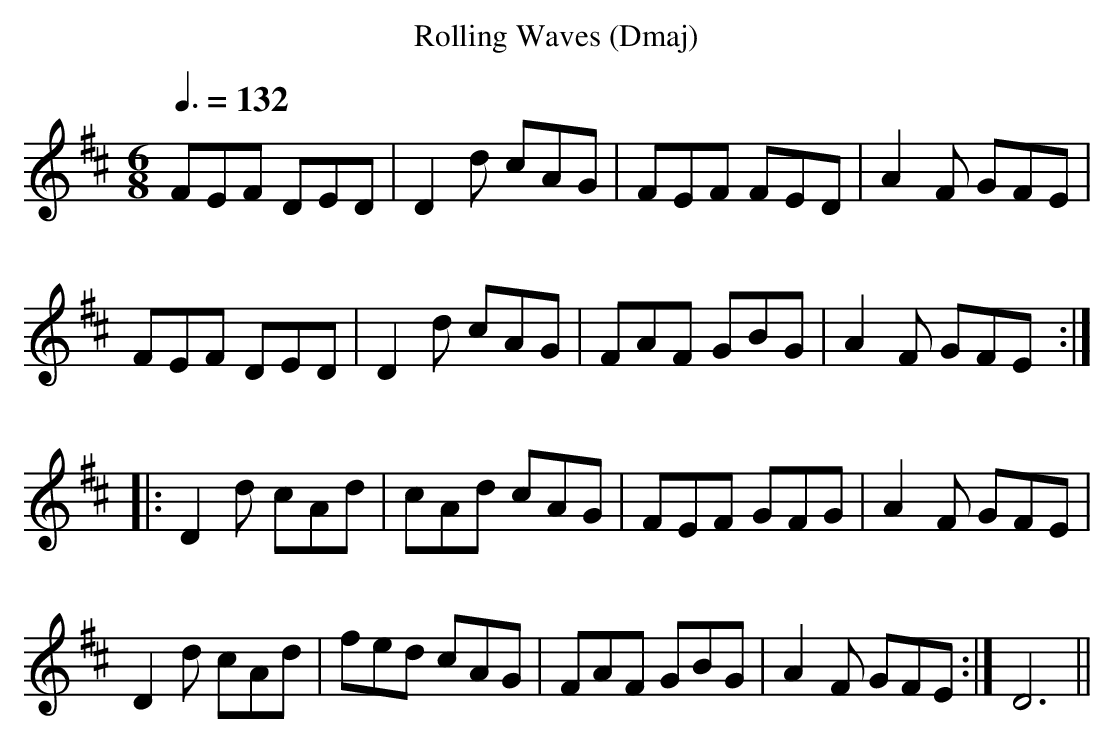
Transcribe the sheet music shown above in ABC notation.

X:1
T:Rolling Waves (Dmaj)
Q:3/8=132
M:6/8
L:1/8
K:Dmaj
FEF DED|D2d cAG|FEF FED|A2F GFE|
FEF DED|D2d cAG|FAF GBG|A2F GFE:|
|:D2d cAd|cAd cAG|FEF GFG|A2F GFE|
D2d cAd|fed cAG|FAF GBG|A2F GFE:|D6||
